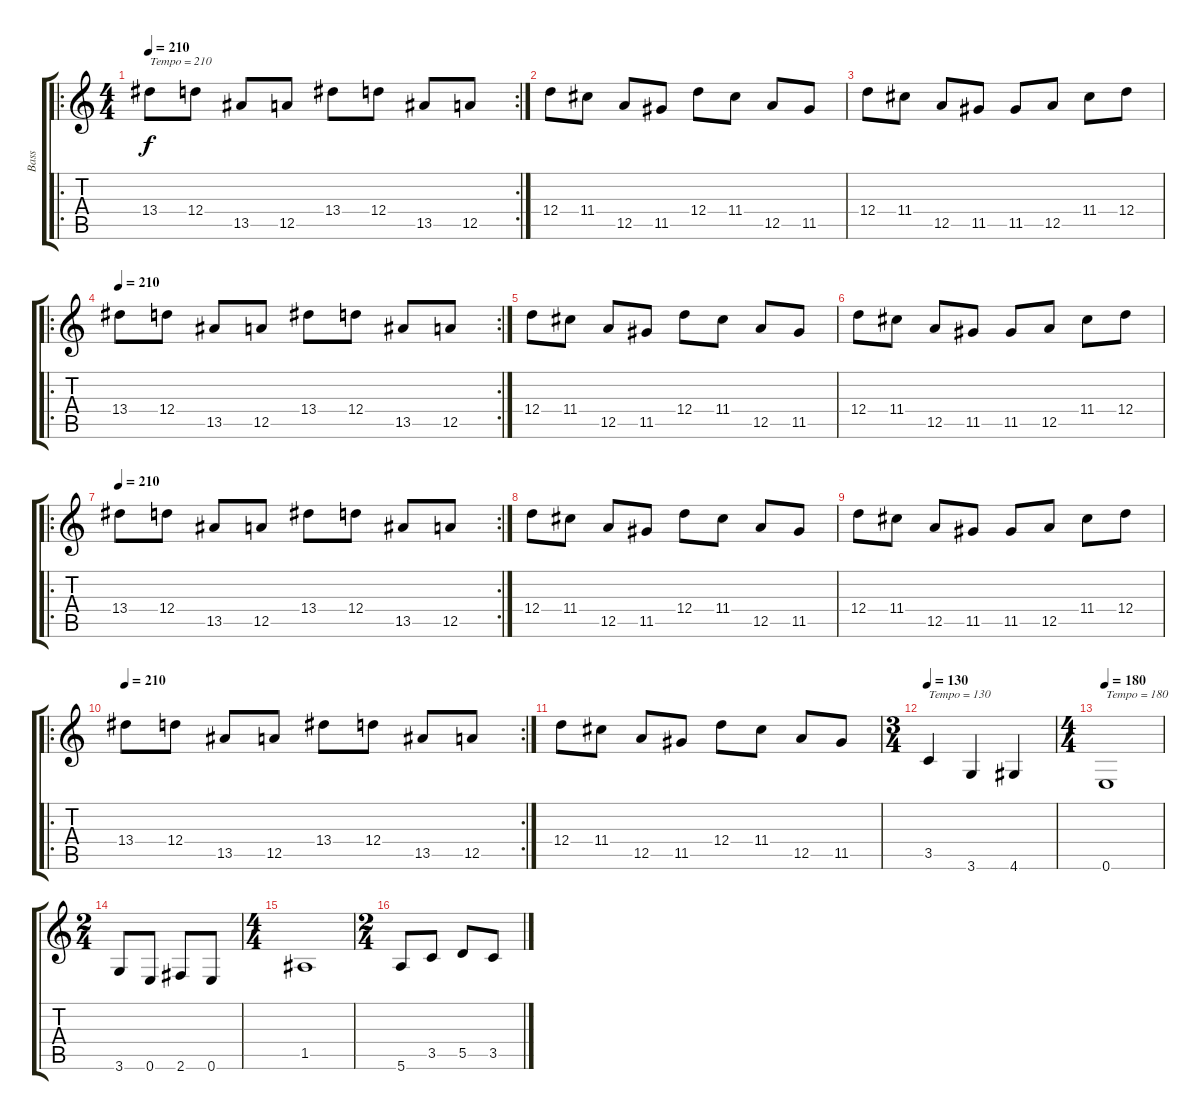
\track ("Bass" "Bass") {instrument electricbasspick}
\staff {score tabs}
\tuning (E4 B3 G3 D3 A2 E2) {hide}
\ro
\rc 2
\ts (4 4)
\tempo 210
\clef g2
\ks c
13.4.8{txt "Tempo = 210" dy f} 12.4.8 13.5.8 12.5.8 13.4.8 12.4.8 13.5.8 12.5.8 |
12.4.8 11.4.8 12.5.8 11.5.8 12.4.8 11.4.8 12.5.8 11.5.8 |
12.4.8 11.4.8 12.5.8 11.5.8 11.5.8 12.5.8 11.4.8 12.4.8 |
\ro
\rc 2
\tempo 210
13.4.8 12.4.8 13.5.8 12.5.8 13.4.8 12.4.8 13.5.8 12.5.8 |
12.4.8 11.4.8 12.5.8 11.5.8 12.4.8 11.4.8 12.5.8 11.5.8 |
12.4.8 11.4.8 12.5.8 11.5.8 11.5.8 12.5.8 11.4.8 12.4.8 |
\ro
\rc 2
\tempo 210
13.4.8 12.4.8 13.5.8 12.5.8 13.4.8 12.4.8 13.5.8 12.5.8 |
12.4.8 11.4.8 12.5.8 11.5.8 12.4.8 11.4.8 12.5.8 11.5.8 |
12.4.8 11.4.8 12.5.8 11.5.8 11.5.8 12.5.8 11.4.8 12.4.8 |
\ro
\rc 2
\tempo 210
13.4.8 12.4.8 13.5.8 12.5.8 13.4.8 12.4.8 13.5.8 12.5.8 |
12.4.8 11.4.8 12.5.8 11.5.8 12.4.8 11.4.8 12.5.8 11.5.8 |
\ts (3 4)
\tempo 130
3.5.4{txt "Tempo = 130"} 3.6.4 4.6.4 |
\ts (4 4)
\tempo 180
0.6.1{txt "Tempo = 180"} |
\ts (2 4)
3.6.8 0.6.8 2.6.8 0.6.8 |
\ts (4 4)
1.5.1 |
\ts (2 4)
5.6.8 3.5.8 5.5.8 3.5.8
